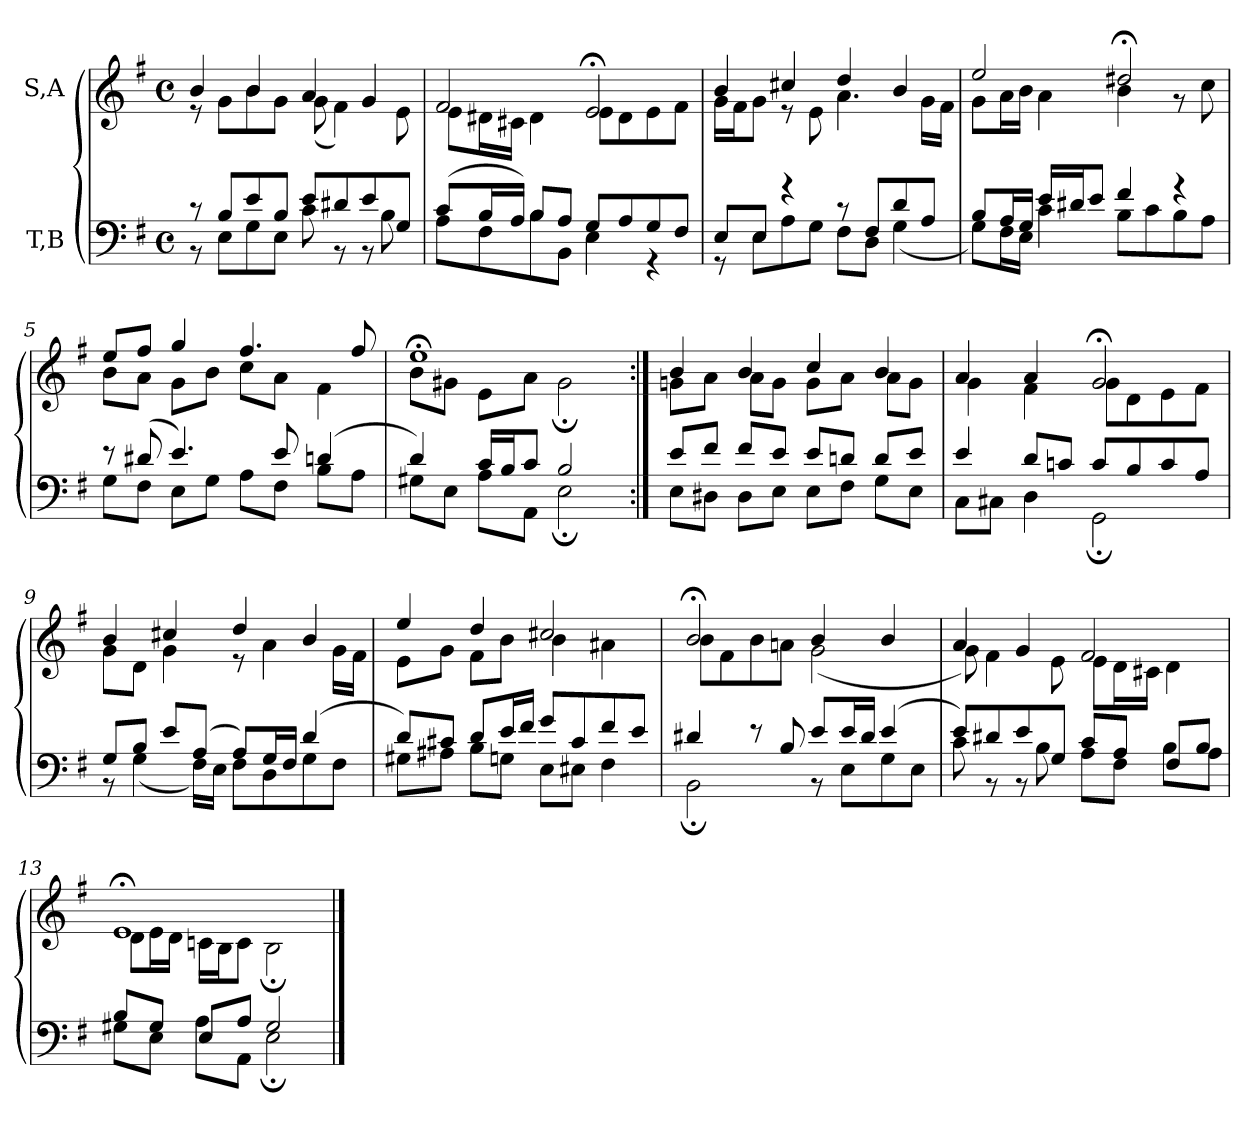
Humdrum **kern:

**kern	**kern
*part2	*part1
*staff2	*staff1
*I"T,B	*I"S,A
*clefF4	*clefG2
*k[f#]	*k[f#]
*M4/4	*M4/4
*met(c)	*met(c)
=1	=1
*^	*^
8r	8r	4b	8r
8BL	8EL	.	8gL
8e	8G	4b	8b
8BJ	8EJ	.	8gJ
8eL	8c	4a	(<8g
8d#X	8r	.	4f#)
8e	8r	4g	.
8GJ	8B	.	8e
=2	=2	=2	=2
(>8cL	8AL	2f#	8eL
16BL	8F#	.	16d#XL
16AJJ)	.	.	16c#XJJ
8BL	8B	.	4d#
8AJ	8BBJ	.	.
8GL	4E	2e;<	8eL
8A	.	.	8d#
8G	4r	.	8e
8F#J	.	.	8f#J
=3	=3	=3	=3
8EL	8r	4b	16gLL
.	.	.	16f#J
8EJ	8EL	.	8gJ
4r	8A	4cc#X	8r
.	8GJ	.	8e
8r	8F#L	4dd	4.a
8F#L	8DJ	.	.
8d	(<4G	4b	.
8AJ	.	.	16gLL
.	.	.	16f#JJ
=4	=4	=4	=4
8BL	8GL)	2ee	8gL
16AL	16F#L	.	16aL
16GJJ	16EJJ	.	16bJJ
16eLL	4c	.	4a
16d#XJ	.	.	.
8eJ	.	.	.
4f#	8BL	2dd#X;<	4b
.	8c	.	.
4r	8B	.	8r
.	8AJ	.	8cc
=5	=5	=5	=5
8r	8GL	8eeL	8bL
(>8d#X	8F#J	8ff#J	8aJ
4.e)	8EL	4gg	8gL
.	8GJ	.	8bJ
.	8AL	4.ff#	8ccL
8e	8F#J	.	8aJ
(>4dn	8BL	.	4f#
.	8AJ	8ff#	.
=6	=6	=6	=6
4d)	8G#XL	1ee;<	8bL
.	8EJ	.	8g#XJ
16cLL	8AL	.	8eL
16BJ	.	.	.
8cJ	8AAJ	.	8aJ
2B	2E;	.	2g#;
=7:|!	=7:|!	=7:|!	=7:|!
8eL	8EL	4b	8gnL
8f#J	8D#XJ	.	8aJ
8f#L	8D#L	4b	8aL
8eJ	8EJ	.	8gJ
8eL	8EL	4cc	8gL
8dnJ	8F#J	.	8aJ
8dL	8GL	4b	8aL
8eJ	8EJ	.	8gJ
=8	=8	=8	=8
4e	8CL	4a	4g
.	8C#XJ	.	.
8dL	4D	4a	4f#
8cnJ	.	.	.
8cL	2GG;	2g;<	8gL
8B	.	.	8d
8c	.	.	8e
8AJ	.	.	8f#J
=9	=9	=9	=9
8GL	8r	4b	8gL
8BJ	(<4G	.	8dJ
8eL	.	4cc#X	4g
(>8AJ	16F#LL)	.	.
.	16EJJ	.	.
8AL)	8F#L	4dd	8r
16GL	8D	.	4a
16F#JJ	.	.	.
(>4d	8G	4b	.
.	8F#J	.	16gLL
.	.	.	16f#JJ
=10	=10	=10	=10
8dL)	8G#XL	4ee	8eL
8c#XJ	8A#XJ	.	8gJ
8dL	8BL	4dd	8f#L
16eL	8GnJ	.	8bJ
16f#JJ	.	.	.
8gL	8EL	2cc#X	4b
8c#	8E#XJ	.	.
8f#	4F#	.	4a#X
8eJ	.	.	.
=11	=11	=11	=11
4d#X	2BB;	2b;<	8bL
.	.	.	8f#
8r	.	.	8b
8B	.	.	8anJ
8eL	8r	4b	(<2g
16eL	8EL	.	.
16d#JJ	.	.	.
(>4e	8G	4b	.
.	8EJ	.	.
=12	=12	=12	=12
8eL)	8c	4a	8g)
8d#X	8r	.	4f#
8e	8r	4g	.
8GJ	8B	.	8e
8cL	8AL	2f#	8eL
8AJ	8F#J	.	16dL
.	.	.	16c#XJJ
8F#L	8BL	.	4d
8BJ	8AJ	.	.
=13	=13	=13	=13
8BL	8G#XL	1e;<	8dL
8G#J	8EJ	.	16eL
.	.	.	16dJJ
8EL	8AL	.	16cnLL
.	.	.	16BJ
8AJ	8AAJ	.	8cJ
2G#	2E;	.	2B;
*v	*v	*	*
*	*v	*v
==	==
*-	*-
